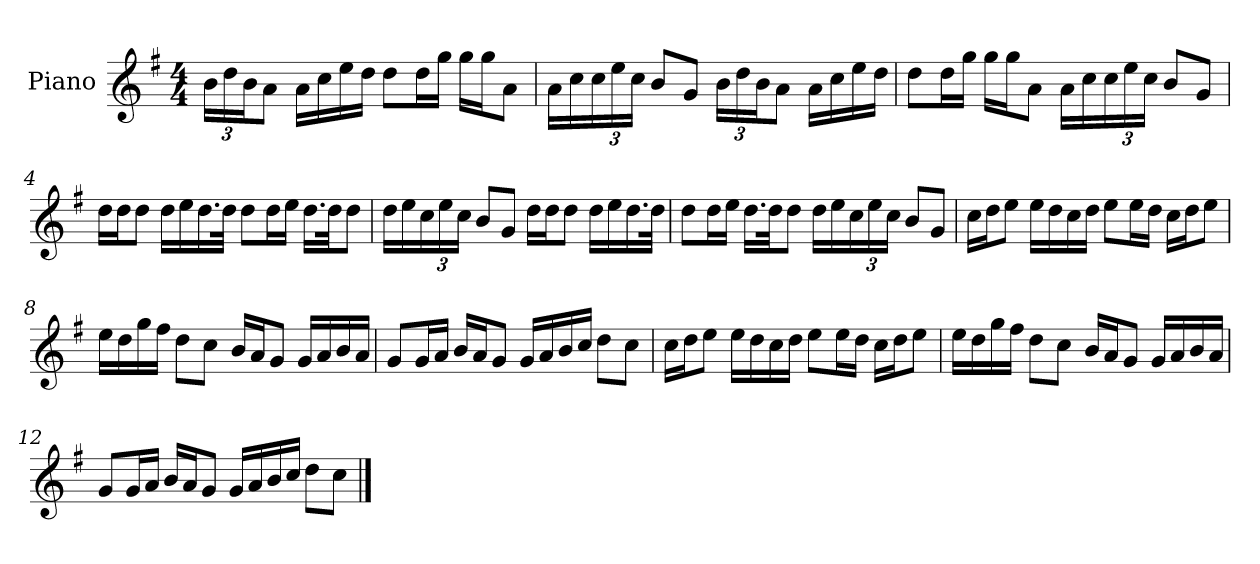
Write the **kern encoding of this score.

**kern
*part1
*staff1
*I"Piano
*I'P-no
*clefG2
*k[f#]
*M4/4
*MM90
*Xbrackettup
=1
24b\LL
24dd\
24b\J
8a\J
16a\LL
16cc\
16ee\
16dd\JJ
8dd\L
16dd\L
16gg\JJ
16gg\LL
16gg\J
8a\J
=2
16a\LL
16cc\
24cc\
24ee\
24cc\JJ
8b/L
8g/J
24b\LL
24dd\
24b\J
8a\J
16a\LL
16cc\
16ee\
16dd\JJ
=3
8dd\L
16dd\L
16gg\JJ
16gg\LL
16gg\J
8a\J
16a\LL
16cc\
24cc\
24ee\
24cc\JJ
8b/L
8g/J
!!LO:LB:g=z
=4
16dd\LL
16dd\J
8dd\J
16dd\LL
16ee\
16.dd\
32dd\JJk
8dd\L
16dd\L
16ee\JJ
16.dd\LL
32dd\JK
8dd\J
=5
16dd\LL
16ee\
24cc\
24ee\
24cc\JJ
8b/L
8g/J
16dd\LL
16dd\J
8dd\J
16dd\LL
16ee\
16.dd\
32dd\JJk
=6
8dd\L
16dd\L
16ee\JJ
16.dd\LL
32dd\JK
8dd\J
16dd\LL
16ee\
24cc\
24ee\
24cc\JJ
8b/L
8g/J
!!LO:LB:g=z
=7
16cc\LL
16dd\J
8ee\J
16ee\LL
16dd\
16cc\
16dd\JJ
8ee\L
16ee\L
16dd\JJ
16cc\LL
16dd\J
8ee\J
=8
16ee\LL
16dd\
16gg\
16ff#\JJ
8dd\L
8cc\J
16b/LL
16a/J
8g/J
16g/LL
16a/
16b/
16a/JJ
=9
8g/L
16g/L
16a/JJ
16b/LL
16a/J
8g/J
16g/LL
16a/
16b/
16cc/JJ
8dd\L
8cc\J
!!LO:LB:g=z
=10
16cc\LL
16dd\J
8ee\J
16ee\LL
16dd\
16cc\
16dd\JJ
8ee\L
16ee\L
16dd\JJ
16cc\LL
16dd\J
8ee\J
=11
16ee\LL
16dd\
16gg\
16ff#\JJ
8dd\L
8cc\J
16b/LL
16a/J
8g/J
16g/LL
16a/
16b/
16a/JJ
=12
8g/L
16g/L
16a/JJ
16b/LL
16a/J
8g/J
16g/LL
16a/
16b/
16cc/JJ
8dd\L
8cc\J
==
*-
